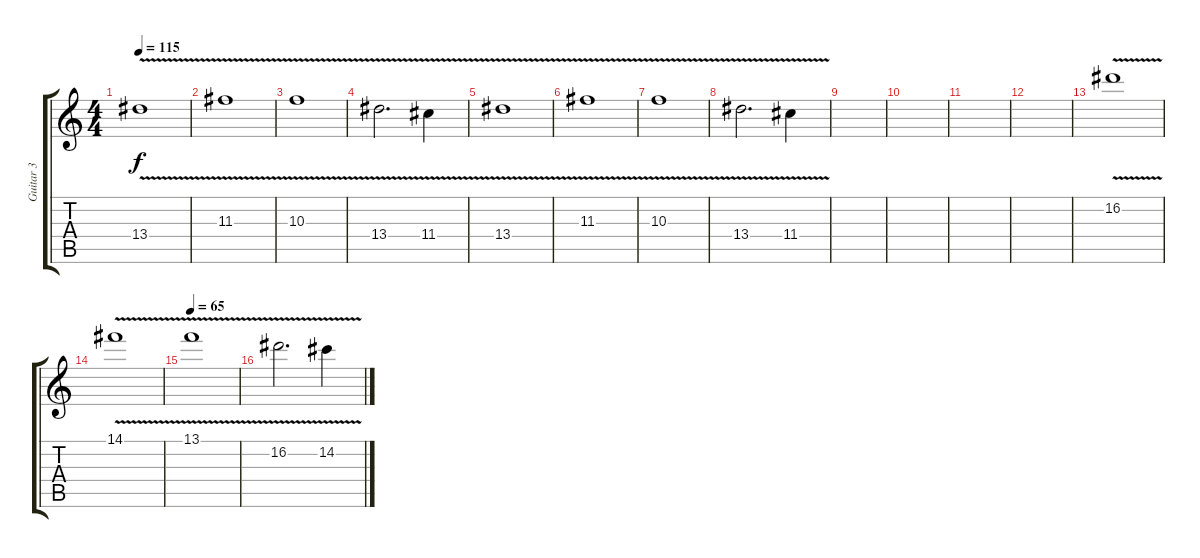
\track ("Guitar 3" "Guitar 3") {instrument overdrivenguitar}
\staff {score tabs}
\tuning (E4 B3 G3 D3 A2 E2) {hide}
\ts (4 4)
\tempo 115
\clef g2
\ks c
13.4{v}.1{dy f volume 12} |
11.3{v}.1 |
10.3{v}.1 |
13.4{v}.2{d} 11.4{v}.4 |
13.4{v}.1 |
11.3{v}.1 |
10.3{v}.1 |
13.4{v}.2{d} 11.4{v}.4 |
|
|
|
|
16.2{v}.1 |
14.1{v}.1 |
\tempo 65
13.1{v}.1 |
16.2{v}.2{d} 14.2{v}.4
